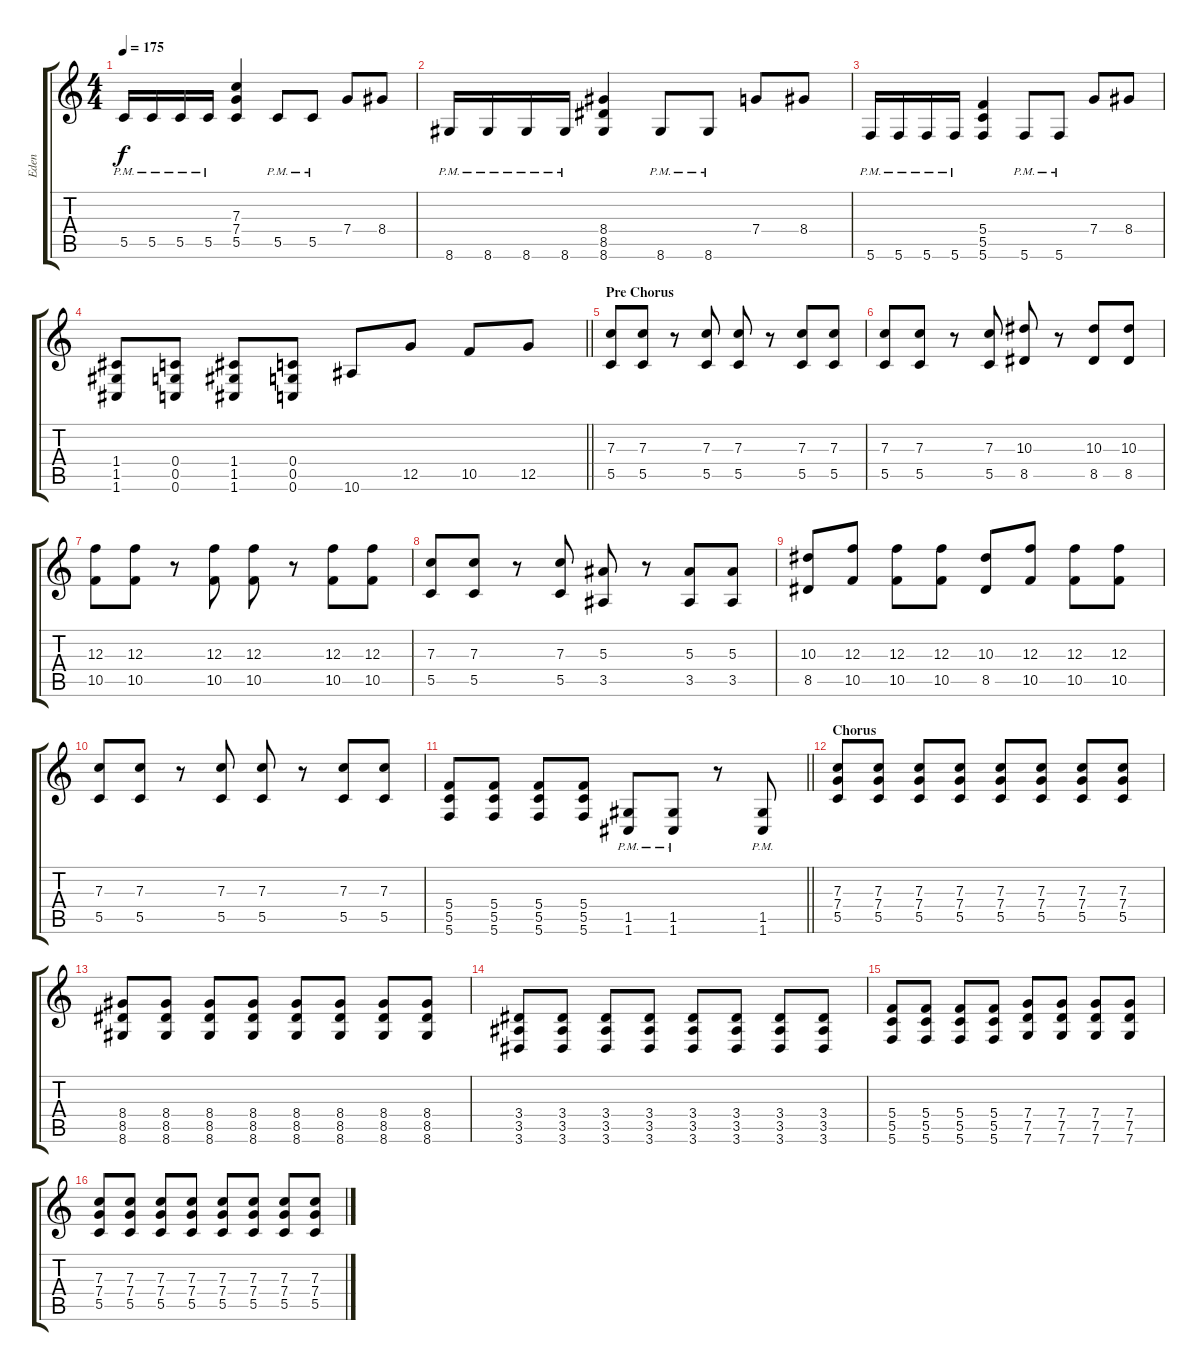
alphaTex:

\track ("Eden" "Eden") {instrument distortionguitar}
\staff {score tabs}
\tuning (D4 A3 F3 C3 G2 C2) {hide}
\ts (4 4)
\tempo 175
\clef g2
\ks c
5.5{pm}.16{dy f} 5.5{pm}.16 5.5{pm}.16 5.5{pm}.16 (7.3 7.4 5.5).4 5.5{pm}.8 5.5{pm}.8 7.4.8 8.4.8 |
8.6{pm}.16 8.6{pm}.16 8.6{pm}.16 8.6{pm}.16 (8.4 8.5 8.6).4 8.6{pm}.8 8.6{pm}.8 7.4.8 8.4.8 |
5.6{pm}.16 5.6{pm}.16 5.6{pm}.16 5.6{pm}.16 (5.4 5.5 5.6).4 5.6{pm}.8 5.6{pm}.8 7.4.8 8.4.8 |
\barLineRight lightlight
(1.4 1.5 1.6).8 (0.4 0.5 0.6).8 (1.4 1.5 1.6).8 (0.4 0.5 0.6).8 10.6.8 12.5.8 10.5.8 12.5.8 |
\section ("" "Pre Chorus")
(7.3 5.5).8 (7.3 5.5).8 r.8 (7.3 5.5).8 (7.3 5.5).8 r.8 (7.3 5.5).8 (7.3 5.5).8 |
(7.3 5.5).8 (7.3 5.5).8 r.8 (7.3 5.5).8 (10.3 8.5).8 r.8 (10.3 8.5).8 (10.3 8.5).8 |
(12.3 10.5).8 (12.3 10.5).8 r.8 (12.3 10.5).8 (12.3 10.5).8 r.8 (12.3 10.5).8 (12.3 10.5).8 |
(7.3 5.5).8 (7.3 5.5).8 r.8 (7.3 5.5).8 (5.3 3.5).8 r.8 (5.3 3.5).8 (5.3 3.5).8 |
(10.3 8.5).8 (12.3 10.5).8 (12.3 10.5).8 (12.3 10.5).8 (10.3 8.5).8 (12.3 10.5).8 (12.3 10.5).8 (12.3 10.5).8 |
(7.3 5.5).8 (7.3 5.5).8 r.8 (7.3 5.5).8 (7.3 5.5).8 r.8 (7.3 5.5).8 (7.3 5.5).8 |
\barLineRight lightlight
(5.4 5.5 5.6).8 (5.4 5.5 5.6).8 (5.4 5.5 5.6).8 (5.4 5.5 5.6).8 (1.5{pm} 1.6{pm}).8 (1.5{pm} 1.6{pm}).8 r.8 (1.5{pm} 1.6{pm}).8 |
\section ("" "Chorus")
(7.3 7.4 5.5).8 (7.3 7.4 5.5).8 (7.3 7.4 5.5).8 (7.3 7.4 5.5).8 (7.3 7.4 5.5).8 (7.3 7.4 5.5).8 (7.3 7.4 5.5).8 (7.3 7.4 5.5).8 |
(8.4 8.5 8.6).8 (8.4 8.5 8.6).8 (8.4 8.5 8.6).8 (8.4 8.5 8.6).8 (8.4 8.5 8.6).8 (8.4 8.5 8.6).8 (8.4 8.5 8.6).8 (8.4 8.5 8.6).8 |
(3.4 3.5 3.6).8 (3.4 3.5 3.6).8 (3.4 3.5 3.6).8 (3.4 3.5 3.6).8 (3.4 3.5 3.6).8 (3.4 3.5 3.6).8 (3.4 3.5 3.6).8 (3.4 3.5 3.6).8 |
(5.4 5.5 5.6).8 (5.4 5.5 5.6).8 (5.4 5.5 5.6).8 (5.4 5.5 5.6).8 (7.4 7.5 7.6).8 (7.4 7.5 7.6).8 (7.4 7.5 7.6).8 (7.4 7.5 7.6).8 |
(7.3 7.4 5.5).8 (7.3 7.4 5.5).8 (7.3 7.4 5.5).8 (7.3 7.4 5.5).8 (7.3 7.4 5.5).8 (7.3 7.4 5.5).8 (7.3 7.4 5.5).8 (7.3 7.4 5.5).8
